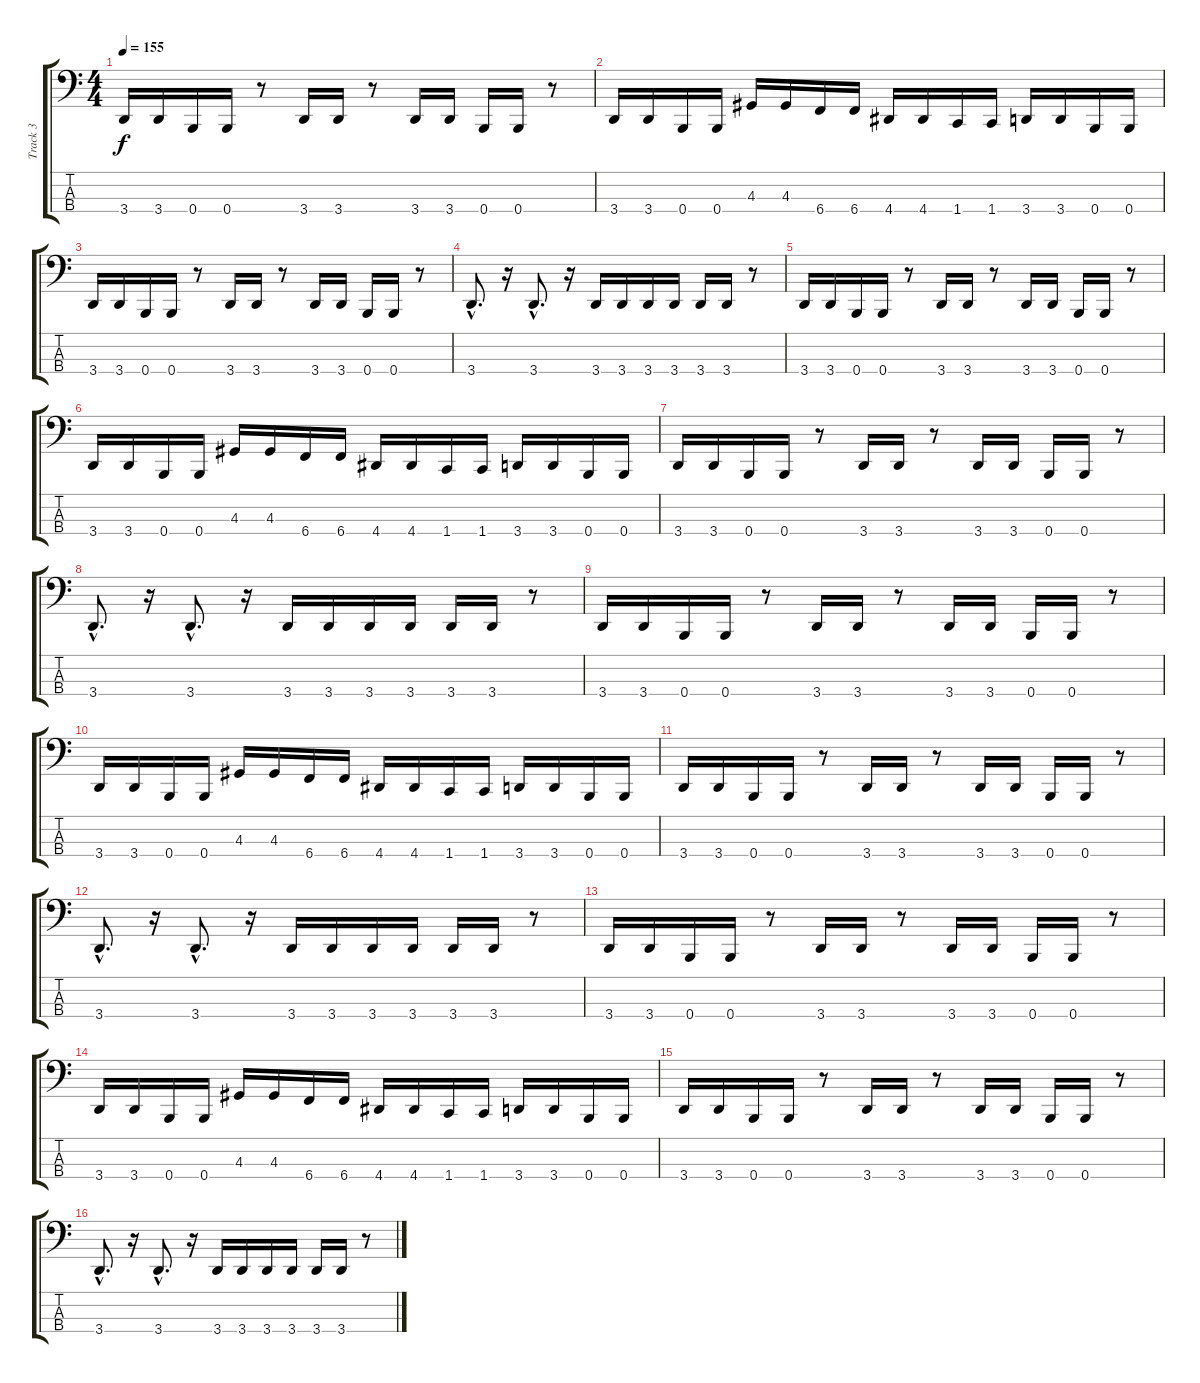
\track ("Track 3" "Track 3") {instrument electricbasspick}
\staff {score tabs}
\tuning (D2 A1 E1 B0) {hide}
\ts (4 4)
\tempo 155
\clef f4
\ks c
3.4.16{dy f} 3.4.16 0.4.16 0.4.16 r.8 3.4.16 3.4.16 r.8 3.4.16 3.4.16 0.4.16 0.4.16 r.8 |
3.4.16 3.4.16 0.4.16 0.4.16 4.3.16 4.3.16 6.4.16 6.4.16 4.4.16 4.4.16 1.4.16 1.4.16 3.4.16 3.4.16 0.4.16 0.4.16 |
3.4.16 3.4.16 0.4.16 0.4.16 r.8 3.4.16 3.4.16 r.8 3.4.16 3.4.16 0.4.16 0.4.16 r.8 |
3.4{hac}.8{d} r.16 3.4{hac}.8{d} r.16 3.4.16 3.4.16 3.4.16 3.4.16 3.4.16 3.4.16 r.8 |
3.4.16 3.4.16 0.4.16 0.4.16 r.8 3.4.16 3.4.16 r.8 3.4.16 3.4.16 0.4.16 0.4.16 r.8 |
3.4.16 3.4.16 0.4.16 0.4.16 4.3.16 4.3.16 6.4.16 6.4.16 4.4.16 4.4.16 1.4.16 1.4.16 3.4.16 3.4.16 0.4.16 0.4.16 |
3.4.16 3.4.16 0.4.16 0.4.16 r.8 3.4.16 3.4.16 r.8 3.4.16 3.4.16 0.4.16 0.4.16 r.8 |
3.4{hac}.8{d} r.16 3.4{hac}.8{d} r.16 3.4.16 3.4.16 3.4.16 3.4.16 3.4.16 3.4.16 r.8 |
3.4.16 3.4.16 0.4.16 0.4.16 r.8 3.4.16 3.4.16 r.8 3.4.16 3.4.16 0.4.16 0.4.16 r.8 |
3.4.16 3.4.16 0.4.16 0.4.16 4.3.16 4.3.16 6.4.16 6.4.16 4.4.16 4.4.16 1.4.16 1.4.16 3.4.16 3.4.16 0.4.16 0.4.16 |
3.4.16 3.4.16 0.4.16 0.4.16 r.8 3.4.16 3.4.16 r.8 3.4.16 3.4.16 0.4.16 0.4.16 r.8 |
3.4{hac}.8{d} r.16 3.4{hac}.8{d} r.16 3.4.16 3.4.16 3.4.16 3.4.16 3.4.16 3.4.16 r.8 |
3.4.16 3.4.16 0.4.16 0.4.16 r.8 3.4.16 3.4.16 r.8 3.4.16 3.4.16 0.4.16 0.4.16 r.8 |
3.4.16 3.4.16 0.4.16 0.4.16 4.3.16 4.3.16 6.4.16 6.4.16 4.4.16 4.4.16 1.4.16 1.4.16 3.4.16 3.4.16 0.4.16 0.4.16 |
3.4.16 3.4.16 0.4.16 0.4.16 r.8 3.4.16 3.4.16 r.8 3.4.16 3.4.16 0.4.16 0.4.16 r.8 |
3.4{hac}.8{d} r.16 3.4{hac}.8{d} r.16 3.4.16 3.4.16 3.4.16 3.4.16 3.4.16 3.4.16 r.8
